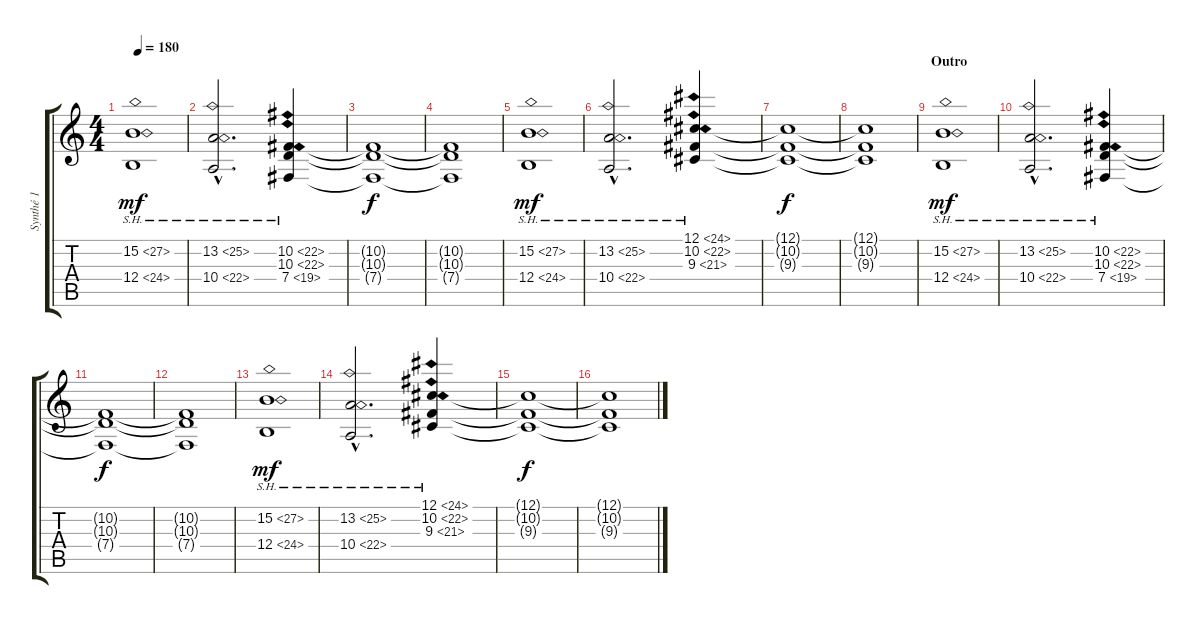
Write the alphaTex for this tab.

\track ("Synthé 1" "Synthé 1") {instrument stringensemble1}
\staff {score tabs}
\tuning (Db4 Ab3 E3 B2 Gb2 B1) {hide}
\ts (4 4)
\tempo 180
\clef g2
\ks c
(15.2{sh 12} 12.4{sh 12}).1{dy mf} |
(13.2{sh 12 hac} 10.4{sh 12 hac}).2{d} (10.2{sh 12} 10.3{sh 12} 7.4{sh 12}).4 |
(10.2{t} 10.3{t} 7.4{t}).1{dy f} |
(10.2{t} 10.3{t} 7.4{t}).1 |
(15.2{sh 12} 12.4{sh 12}).1{dy mf} |
(13.2{sh 12 hac} 10.4{sh 12 hac}).2{d} (12.1{sh 12} 10.2{sh 12} 9.3{sh 12}).4 |
(12.1{t} 10.2{t} 9.3{t}).1{dy f} |
(12.1{t} 10.2{t} 9.3{t}).1 |
\section ("" "Outro")
(15.2{sh 12} 12.4{sh 12}).1{dy mf} |
(13.2{sh 12 hac} 10.4{sh 12 hac}).2{d} (10.2{sh 12} 10.3{sh 12} 7.4{sh 12}).4 |
(10.2{t} 10.3{t} 7.4{t}).1{dy f} |
(10.2{t} 10.3{t} 7.4{t}).1 |
(15.2{sh 12} 12.4{sh 12}).1{dy mf} |
(13.2{sh 12 hac} 10.4{sh 12 hac}).2{d} (12.1{sh 12} 10.2{sh 12} 9.3{sh 12}).4 |
(12.1{t} 10.2{t} 9.3{t}).1{dy f} |
(12.1{t} 10.2{t} 9.3{t}).1
